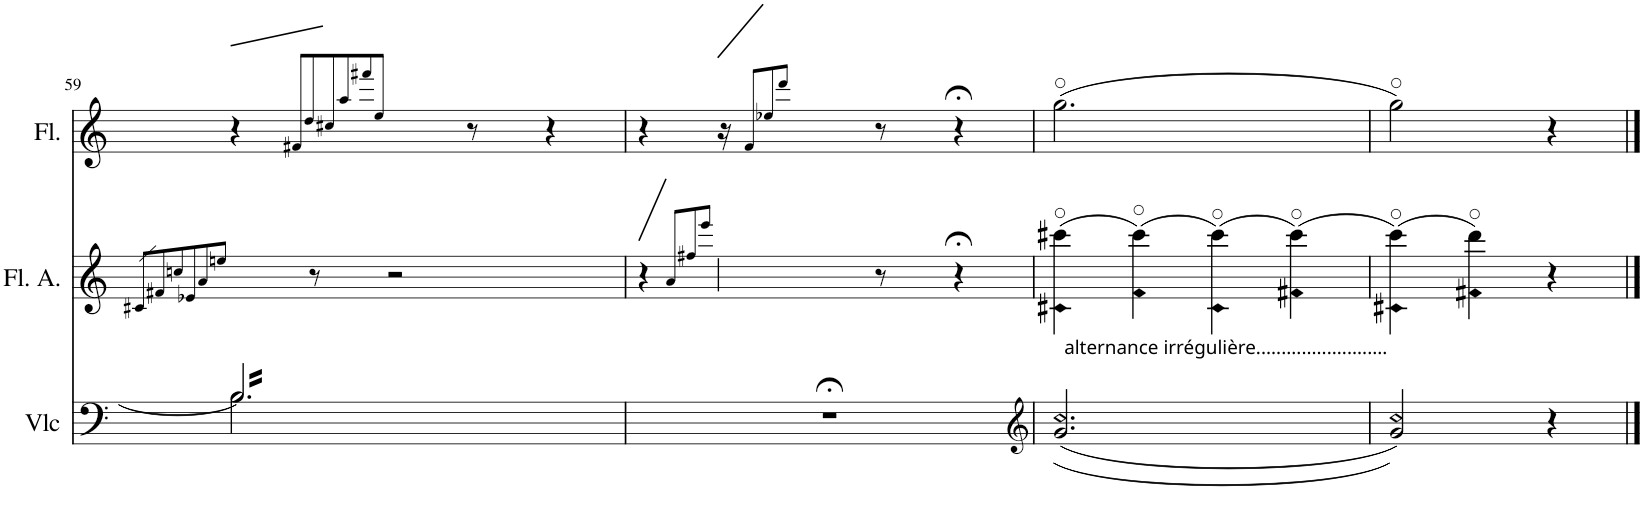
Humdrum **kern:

**kern	**kern	**kern
*part3	*part2	*part1
*staff3	*staff2	*staff1
*I"Violoncelle	*I"Flûte alto	*I"Flûte
*I'Vlc	*I'Fl. A.	*I'Fl.
!!LO:PB:g=z
*clefF4	*clefG2	*clefG2
*	*Trd3c5	*
*k[]	*k[]	*k[]
*M3/4	*M3/4	*M3/4
=59	=59	=59
.	8qc#X/L	.
.	8qf#X/	.
.	8qccn/	.
.	8qe-X/	.
.	8qa/	.
.	8qeen/J	.
*^	*	*
*tremolo	*	*	*
16B/]LL	2.B\	8ee	4r
16B/	.	.	.
16B/	.	8r	.
16B/	.	.	.
.	.	.	8qf#X/L
.	.	.	8qdd/
.	.	.	8qcc#X/
.	.	.	8qaa/
.	.	.	8qfff#X/
.	.	.	8qee/J
16B/	.	2r	8ee
16B/	.	.	.
16B/	.	.	8r
16B/	.	.	.
16B/	.	.	4r
16B/	.	.	.
16B/	.	.	.
16B/JJ	.	.	.
*Xtremolo	*	*	*
*v	*v	*	*
=60	=60	=60
2.r;<	4r	4r
.	8qa/L	.
.	8qff#X/	.
.	8qeee/J	.
.	8ffn\	16r
.	.	8qf/L
.	.	8qee-X/
.	.	8qddd/J
.	.	16ddd
.	8r	8r
.	4r;<	4r;<
=61	=61	=61
*clefG2	*	*
!	!LO:TX:b:t=alternance irrégulière..........................	!
((2.g/ 2.cc/	(16%3c#X\ 16%3ccc#X\	(2.gg\
.	(16%3f\ 16%3ccc#\)	.
.	(16%3c#\ 16%3ccc#\)	.
.	(16%3f#X\ 16%3ccc#\)	.
=62	=62	=62
2g/ 2cc/))	(4c#X\ 4ccc\)	2gg\)
.	4g#X\ 4ddd\)	.
4r	4r	4r
==	==	==
*-	*-	*-
